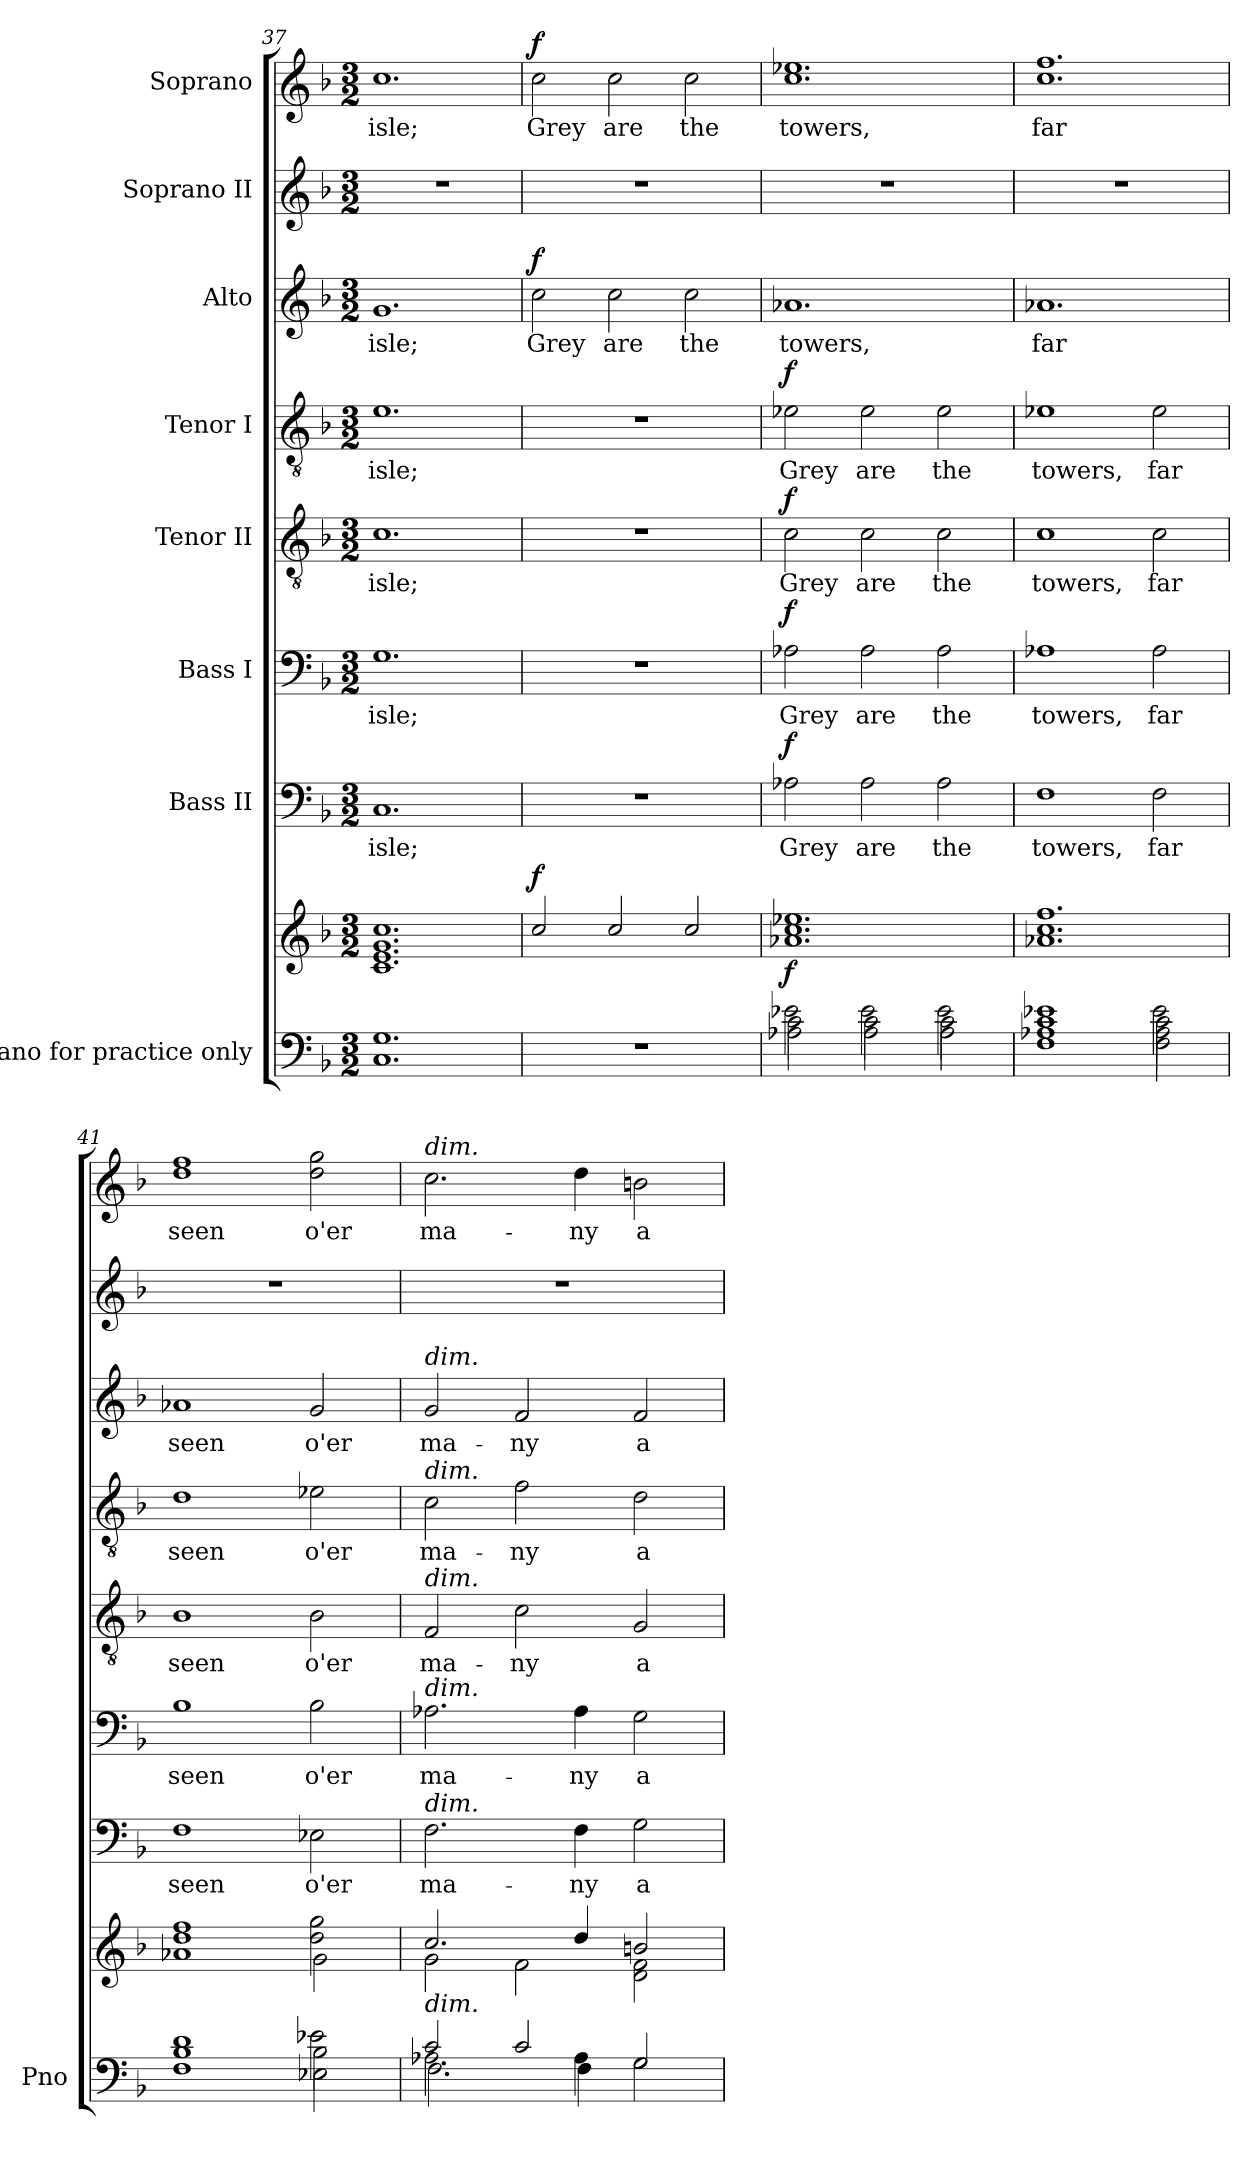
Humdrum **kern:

**kern	**kern	**dynam	**kern	**text	**dynam	**kern	**text	**dynam	**kern	**text	**dynam	**kern	**text	**dynam	**kern	**text	**dynam	**kern	**kern	**text	**dynam
*part8	*part8	*part8	*part7	*part7	*part7	*part6	*part6	*part6	*part5	*part5	*part5	*part4	*part4	*part4	*part3	*part3	*part3	*part2	*part1	*part1	*part1
*staff9	*staff8	*staff8/9	*staff7	*staff7	*staff7	*staff6	*staff6	*staff6	*staff5	*staff5	*staff5	*staff4	*staff4	*staff4	*staff3	*staff3	*staff3	*staff2	*staff1	*staff1	*staff1
*I"Piano for practice only	*	*	*I"Bass II	*	*	*I"Bass I	*	*	*I"Tenor II	*	*	*I"Tenor I	*	*	*I"Alto	*	*	*I"Soprano II	*I"Soprano	*	*
*I'Pno	*	*	*	*	*	*	*	*	*	*	*	*	*	*	*	*	*	*	*	*	*
*clefF4	*clefG2	*	*clefF4	*	*	*clefF4	*	*	*clefGv2	*	*	*clefGv2	*	*	*clefG2	*	*	*clefG2	*clefG2	*	*
*k[b-]	*k[b-]	*	*k[b-]	*	*	*k[b-]	*	*	*k[b-]	*	*	*k[b-]	*	*	*k[b-]	*	*	*k[b-]	*k[b-]	*	*
*M3/2	*M3/2	*	*M3/2	*	*	*M3/2	*	*	*M3/2	*	*	*M3/2	*	*	*M3/2	*	*	*M3/2	*M3/2	*	*
=37	=37	=37	=37	=37	=37	=37	=37	=37	=37	=37	=37	=37	=37	=37	=37	=37	=37	=37	=37	=37	=37
*^	*	*	*	*	*	*	*	*	*	*	*	*	*	*	*	*	*	*	*	*	*
1.G	1.C	1.c 1.e 1.g 1.cc	.	1.C	isle;	.	1.G	isle;	.	1.c	isle;	.	1.e	isle;	.	1.g	isle;	.	1.r	1.cc	isle;	.
=38	=38	=38	=38	=38	=38	=38	=38	=38	=38	=38	=38	=38	=38	=38	=38	=38	=38	=38	=38	=38	=38	=38
!	!	!	!LO:DY:a	!	!	!	!	!	!	!	!	!	!	!	!	!	!	!LO:DY:a	!	!	!	!LO:DY:a
*v	*v	*	*	*	*	*	*	*	*	*	*	*	*	*	*	*	*	*	*	*	*	*
1.r	2cc/	f	1.r	.	.	1.r	.	.	1.r	.	.	1.r	.	.	2cc\	Grey	f	1.r	2cc\	Grey	f
.	2cc/	.	.	.	.	.	.	.	.	.	.	.	.	.	2cc\	are	.	.	2cc\	are	.
.	2cc/	.	.	.	.	.	.	.	.	.	.	.	.	.	2cc\	the	.	.	2cc\	the	.
=39	=39	=39	=39	=39	=39	=39	=39	=39	=39	=39	=39	=39	=39	=39	=39	=39	=39	=39	=39	=39	=39
*^	*^	*	*	*	*	*	*	*	*	*	*	*	*	*	*	*	*	*	*	*	*
*	*^	*	*	*	*	*	*	*	*	*	*	*	*	*	*	*	*	*	*	*	*	*	*
!	!	!	!	!	!LO:DY:b	!	!	!LO:DY:a	!	!	!LO:DY:a	!	!	!LO:DY:a	!	!	!LO:DY:a	!	!	!	!	!	!	!
2e-X\	2c\	2A-X\	1.cc 1.ee-X	1.a-X	f	2A-X\	Grey	f	2A-X\	Grey	f	2c\	Grey	f	2e-X\	Grey	f	1.a-X	towers,	.	1.r	1.cc 1.ee-X	towers,	.
2e-\	2c\	2A-\	.	.	.	2A-\	are	.	2A-\	are	.	2c\	are	.	2e-\	are	.	.	.	.	.	.	.	.
2e-\	2c\	2A-\	.	.	.	2A-\	the	.	2A-\	the	.	2c\	the	.	2e-\	the	.	.	.	.	.	.	.	.
=40	=40	=40	=40	=40	=40	=40	=40	=40	=40	=40	=40	=40	=40	=40	=40	=40	=40	=40	=40	=40	=40	=40	=40	=40
*	*	*^	*	*	*	*	*	*	*	*	*	*	*	*	*	*	*	*	*	*	*	*	*	*
1e-X	1c	1A-X	1F	1.cc 1.ff	1.a-X	.	1F	towers,	.	1A-X	towers,	.	1c	towers,	.	1e-X	towers,	.	1.a-X	far	.	1.r	1.cc 1.ff	far	.
2e-\	2c\	2A-\	2F\	.	.	.	2F\	far	.	2A-\	far	.	2c\	far	.	2e-\	far	.	.	.	.	.	.	.	.
*	*	*v	*v	*	*	*	*	*	*	*	*	*	*	*	*	*	*	*	*	*	*	*	*	*	*
=41	=41	=41	=41	=41	=41	=41	=41	=41	=41	=41	=41	=41	=41	=41	=41	=41	=41	=41	=41	=41	=41	=41	=41	=41
1d	1B-	1F	1dd 1ff	1a-X	.	1F	seen	.	1B-	seen	.	1B-	seen	.	1d	seen	.	1a-X	seen	.	1.r	1dd 1ff	seen	.
2e-X\	2B-\	2E-X\	2dd\ 2gg\	2g\	.	2E-X\	o'er	.	2B-\	o'er	.	2B-\	o'er	.	2e-X\	o'er	.	2g/	o'er	.	.	2dd\ 2gg\	o'er	.
=42	=42	=42	=42	=42	=42	=42	=42	=42	=42	=42	=42	=42	=42	=42	=42	=42	=42	=42	=42	=42	=42	=42	=42	=42
*	*	*^	*	*	*	*	*	*	*	*	*	*	*	*	*	*	*	*	*	*	*	*	*	*
!	!	!	!	!	!	!	!	!	!	!	!	!	!	!	!	!	!	!	!	!	!	!	!LO:TX:a:i:t=dim.	!	!
!	!	!	!	!	!	!	!	!	!	!	!	!	!	!	!	!	!	!	!LO:TX:a:i:t=dim.	!	!	!	!	!	!
!	!	!	!	!	!	!	!	!	!	!	!	!	!	!	!	!LO:TX:a:i:t=dim.	!	!	!	!	!	!	!	!	!
!	!	!	!	!	!	!	!	!	!	!	!	!	!LO:TX:a:i:t=dim.	!	!	!	!	!	!	!	!	!	!	!	!
!	!	!	!	!	!	!	!	!	!	!LO:TX:a:i:t=dim.	!	!	!	!	!	!	!	!	!	!	!	!	!	!	!
!	!	!	!	!	!	!	!LO:TX:a:i:t=dim.	!	!	!	!	!	!	!	!	!	!	!	!	!	!	!	!	!	!
!	!	!	!	!LO:TX:b:i:t=dim.	!	!	!	!	!	!	!	!	!	!	!	!	!	!	!	!	!	!	!	!	!
2c/	1ryy	2.A-X\	2.F\	2.cc/	2g\	.	2.F\	ma-	.	2.A-X\	ma-	.	2F/	ma-	.	2c\	ma-	.	2g/	ma-	.	1.r	2.cc\	ma-	.
2c/	.	.	.	.	2f\	.	.	.	.	.	.	.	2c\	-ny	.	2f\	ny	.	2f/	-ny	.	.	.	.	.
.	.	4A-\	4F\	4dd/	.	.	4F\	-ny	.	4A-\	-ny	.	.	.	.	.	.	.	.	.	.	.	4dd\	-ny	.
2G/	2G\	2ryy	2ryy	2bn/	2d\ 2f\	.	2G\	a	.	2G\	a	.	2G/	a	.	2d\	a	.	2f/	a	.	.	2bn\	a	.
*v	*v	*v	*v	*	*	*	*	*	*	*	*	*	*	*	*	*	*	*	*	*	*	*	*	*	*
*	*v	*v	*	*	*	*	*	*	*	*	*	*	*	*	*	*	*	*	*	*	*	*
=	=	=	=	=	=	=	=	=	=	=	=	=	=	=	=	=	=	=	=	=	=
*-	*-	*-	*-	*-	*-	*-	*-	*-	*-	*-	*-	*-	*-	*-	*-	*-	*-	*-	*-	*-	*-
